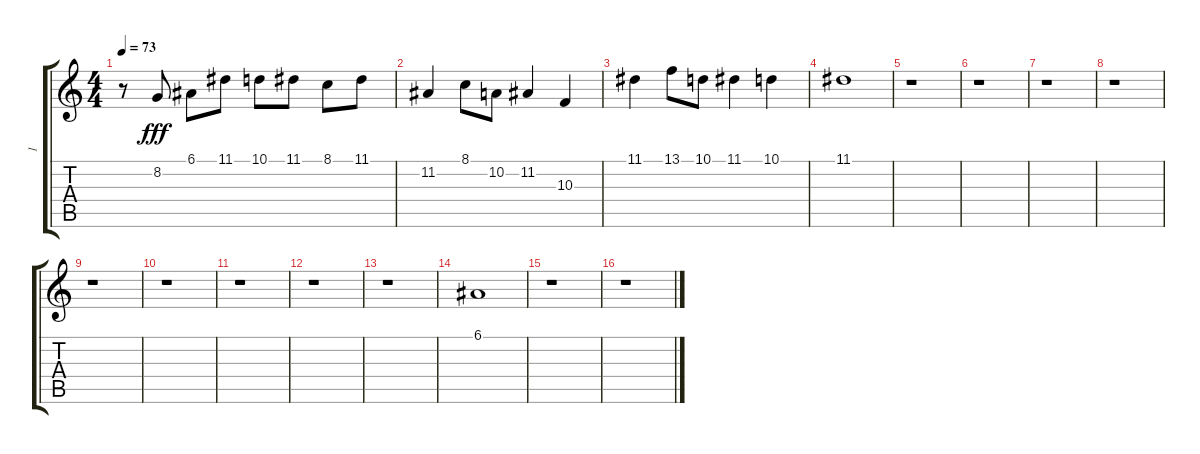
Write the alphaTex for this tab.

\track ("1" "1") {instrument electricpiano1}
\staff {score tabs}
\tuning (E4 B3 G3 D3 A2 E2) {hide}
\ts (4 4)
\tempo 73
\clef g2
\ks c
r.8{dy fff instrument electricpiano1} 8.2.8 6.1.8 11.1.8 10.1.8 11.1.8 8.1.8 11.1.8 |
11.2.4 8.1.8 10.2.8 11.2.4 10.3.4 |
11.1.4 13.1.8 10.1.8 11.1.4 10.1.4 |
11.1.1 |
r.1 |
r.1 |
r.1 |
r.1 |
r.1 |
r.1 |
r.1 |
r.1 |
r.1 |
6.1.1 |
r.1 |
r.1
